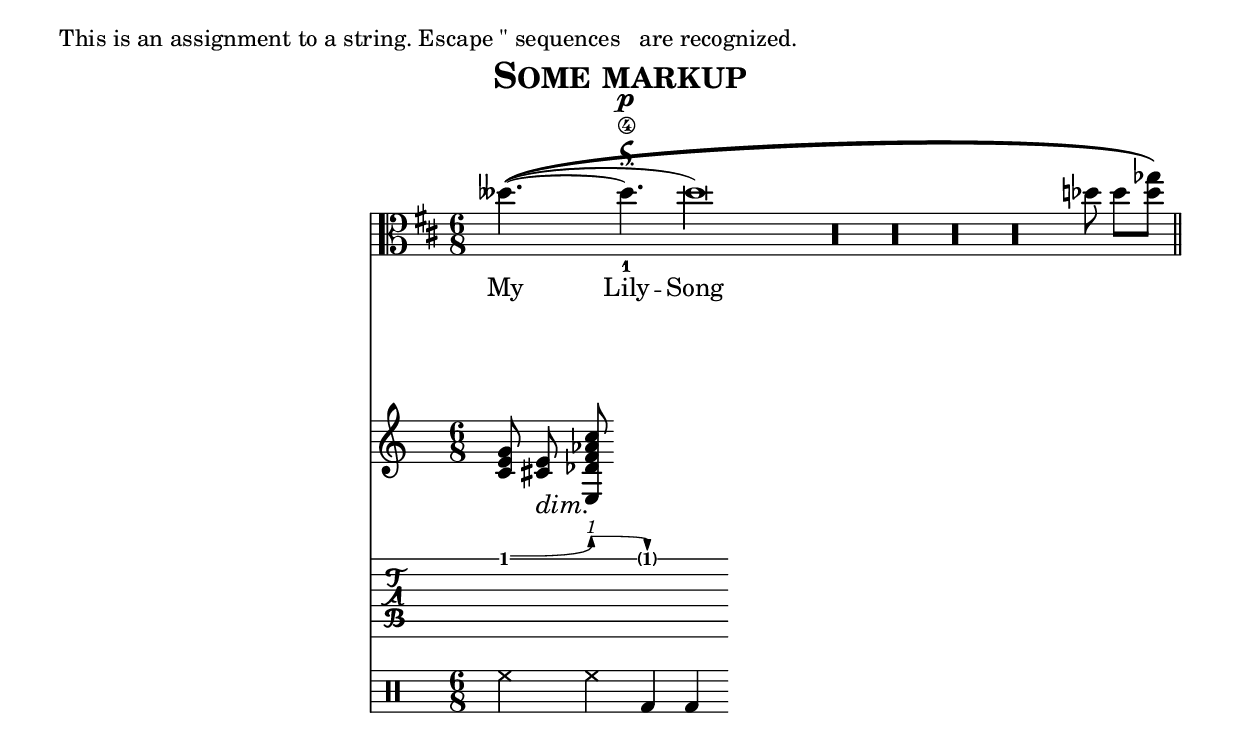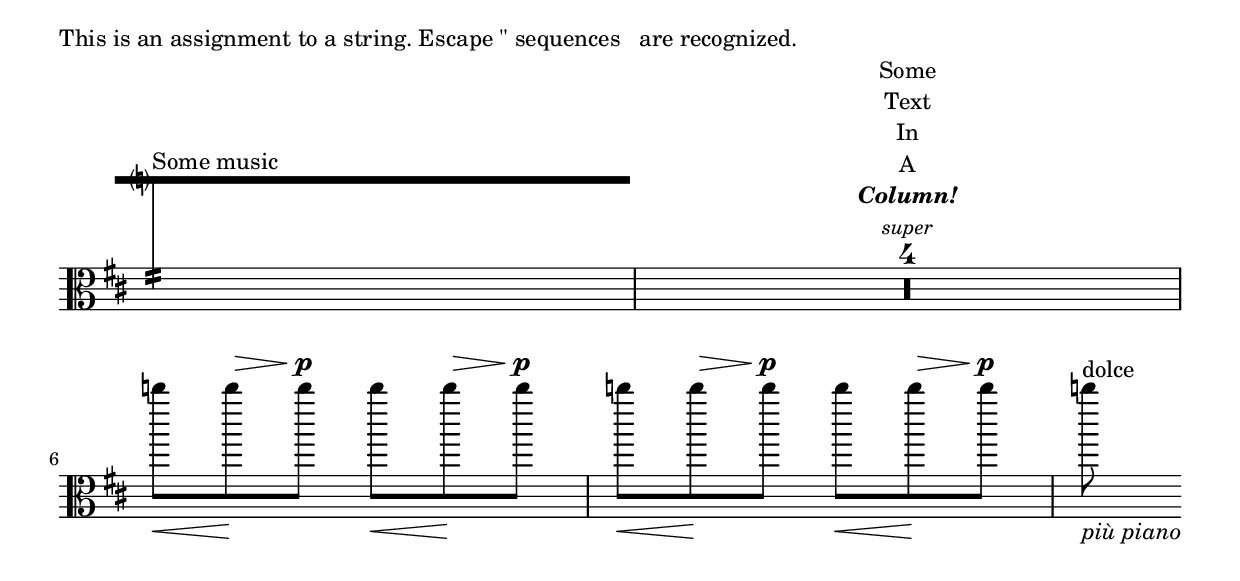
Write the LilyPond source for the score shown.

\version "2.23.6"

% This is a test file for Pygments' LilyPond support. To compile
% it with Guile 1 (as in official releases as of this writing),
% remove the "commented forms" below.

%{
  All supported constructs are covered in
  this file.  For example, multi-line comments.

  These are non-nested. The following will
  end the whole comment:
  %{ %}

\include "arabic.ly"
\language nederlands

\header {
  title = \markup \smallCaps "Some markup"
}
% The following is just a comment.
%}

\paper {
  oddHeaderMarkup = "This is an assignment to a string.
Escape \" sequences \n are recognized."
  evenHeaderMarkup = \oddHeaderMarkup
  indent = 30\staff-space
  system-system-spacing.basic-distance = 20
  ragged-bottom = ##t
}

myFunc =
# #;(This is a commented form. There is another just after.)
  #;+inf.0
  ;; After these comments, we are still in Scheme mode.
(define-music-function (music n) (ly:music? index?)
   (let* ((repeated (make-list n music))
          (copied (map ly:music-deep-copy repeated)))
     ; This is a Scheme comment.
     (make-sequential-music copied)))

mySecondFunc =
#(define-music-function (music) (ly:music?)
   #{
     % LilyPond syntax here.
     \compressMMRests
       \shiftDurations -2 1
        # ; Scheme syntax again.
         (ly:music-deep-copy music)
   #})

#(define-markup-command (small-italic layout props arg) (markup?)
   (interpret-markup layout props
     (make-small-markup (make-italic-markup arg))))

myPitch = ##{ c #}

% Here we should be back to LilyPond mode. This
% is a LilyPond comment.

myVariable = c4
myAlist.keyI.keyII = 55
piuPiano = \markup \italic "più piano"

#(symbol->string 'some-symbol)

<<
  \new Staff = myStaff \with {
    \consists Duration_line_engraver
    \override VerticalAxisGroup.staff-staff-spacing.basic-distance = 20
  }
  \relative c' {
    \clef alto
    \time 6/8
    \key d \major
    \cadenzaOn
    deses'!4.~(\tweak thickness 4\( deses^\p-\signumcongruentiae_1\4
    deses\longa) \myFunc { r } 4 des8 8[ <des ges>8]\)
    \bar "||"
    \cadenzaOff
    \pageBreak
    \once \hide NoteHead
    \once \override NoteHead.no-ledgers = ##t
    \once \omit Dots
    \once \override Staff.DurationLine.thickness = #7
    c''?2.:16\tweak bound-details .left.padding-5\-^"Some music" |
    \mySecondFunc
      R1*1/2^\markup \center-column {
               Some
               Text
               In
               A
               \bold \italic Column!
               \small-italic super
             }
    \break
    \repeat unfold 4 { c8\< c^\> c\p\! }
    c_\piuPiano^\markup dolce
  }
  \addlyrics {
    \set Score.melismaBusyProperties = #'()
    My Lily -- Song
  }
  \chordmode {
    c cis:dim3+\dim des:maj7/+e\!
  }
  \new TabVoice {
    f'4\^ g'4\^ f'2
  }
  \drums {
    hihat4 hh bassdrum bd
  }
>>
